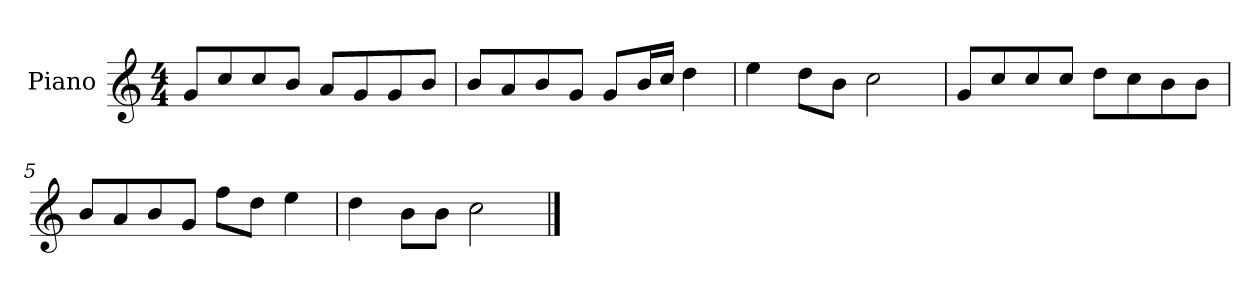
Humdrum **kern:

**kern
*part1
*staff1
*I"Piano
*I'P-no
*clefG2
*k[]
*M4/4
*MM90
=1
8g/L
8cc/
8cc/
8b/J
8a/L
8g/
8g/
8b/J
=2
8b/L
8a/
8b/
8g/J
8g/L
16b/L
16cc/JJ
4dd\
=3
4ee\
8dd\L
8b\J
2cc\
=4
8g/L
8cc/
8cc/
8cc/J
8dd\L
8cc\
8b\
8b\J
=5
8b/L
8a/
8b/
8g/J
8ff\L
8dd\J
4ee\
=6
4dd\
8b\L
8b\J
2cc\
==
*-
